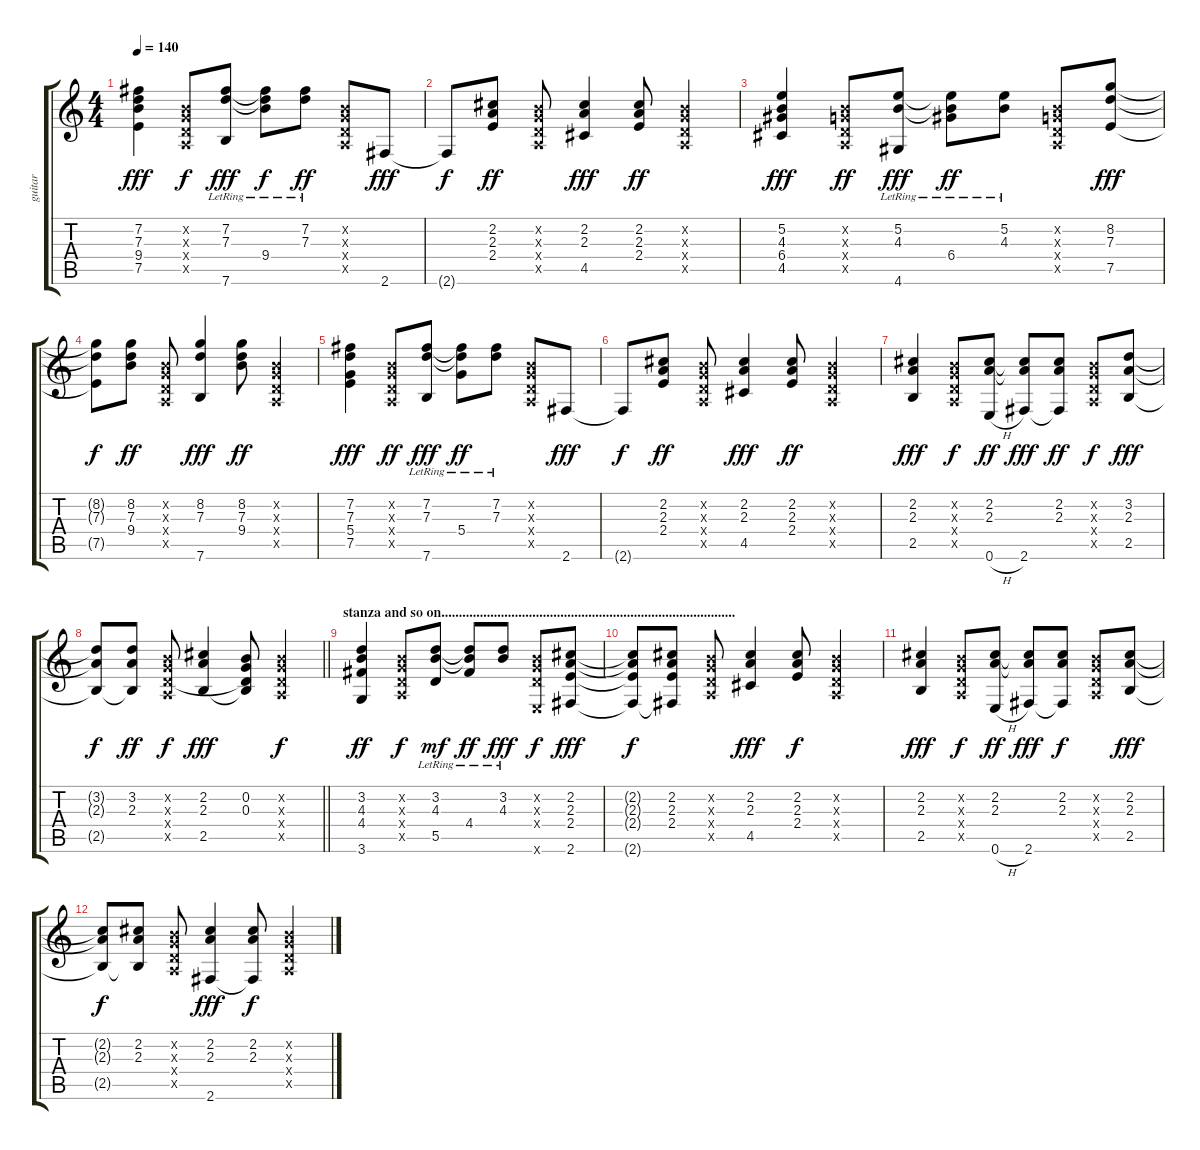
\track ("guitar" "guitar") {instrument acousticguitarnylon}
\staff {score tabs}
\tuning (E4 B3 G3 D3 A2 E2) {hide}
\ts (4 4)
\tempo 140
\clef g2
\ks c
(7.2 7.3 9.4 7.5).4{dy fff} (0.2{x} 0.3{x} 0.4{x} 0.5{x}).8{dy f} (7.2{lr} 7.3{lr} 7.6{lr}).8{dy fff} (7.2{t} 7.3{t} 9.4{lr}).8{dy f} (7.2{lr} 7.3{lr}).8{dy ff} (0.2{x} 0.3{x} 0.4{x} 0.5{x}).8 2.6.8{dy fff} |
2.6{t}.8{dy f} (2.2 2.3 2.4).8{dy ff} (0.2{x} 0.3{x} 0.4{x} 0.5{x}).8 (2.2 2.3 4.5).4{dy fff} (2.2 2.3 2.4).8{dy ff} (0.2{x} 0.3{x} 0.4{x} 0.5{x}).4 |
(5.2 4.3 6.4 4.5).4{dy fff} (0.2{x} 0.3{x} 0.4{x} 0.5{x}).8{dy ff} (5.2{lr} 4.3{lr} 4.6{lr}).8{dy fff} (5.2{t} 4.3{t} 6.4{lr}).8{dy ff} (5.2{lr} 4.3{lr}).8 (0.2{x} 0.3{x} 0.4{x} 0.5{x}).8 (8.2 7.3 7.5).8{dy fff} |
(8.2{t} 7.3{t} 7.5{t}).8{dy f} (8.2 7.3 9.4).8{dy ff} (0.2{x} 0.3{x} 0.4{x} 0.5{x}).8 (8.2 7.3 7.6).4{dy fff} (8.2 7.3 9.4).8{dy ff} (0.2{x} 0.3{x} 0.4{x} 0.5{x}).4 |
(7.2 7.3 5.4 7.5).4{dy fff} (0.2{x} 0.3{x} 0.4{x} 0.5{x}).8{dy ff} (7.2{lr} 7.3{lr} 7.6{lr}).8{dy fff} (7.2{t} 7.3{t} 5.4{lr}).8{dy ff} (7.2{lr} 7.3{lr}).8 (0.2{x} 0.3{x} 0.4{x} 0.5{x}).8 2.6.8{dy fff} |
2.6{t}.8{dy f} (2.2 2.3 2.4).8{dy ff} (0.2{x} 0.3{x} 0.4{x} 0.5{x}).8 (2.2 2.3 4.5).4{dy fff} (2.2 2.3 2.4).8{dy ff} (0.2{x} 0.3{x} 0.4{x} 0.5{x}).4 |
(2.2 2.3 2.5).4{dy fff} (0.2{x} 0.3{x} 0.4{x} 0.5{x}).8{dy f} (2.2 2.3 0.6{h}).8{dy ff} (2.2{t} 2.3{t} 2.6).8{dy fff} (2.2 2.3 2.6{t}).8{dy ff} (0.2{x} 0.3{x} 0.4{x} 0.5{x}).8{dy f} (3.2 2.3 2.5).8{dy fff} |
\barLineRight lightlight
(3.2{t} 2.3{t} 2.5{t}).8{dy f} (3.2 2.3 2.5{t}).8{dy ff} (0.2{x} 0.3{x} 0.4{x} 0.5{x}).8{dy f} (2.2 2.3 2.5).4{dy fff} (0.2 0.3 0.4{t} 2.5{t}).8 (0.2{x} 0.3{x} 0.4{x} 0.5{x}).4{dy f} |
\section ("" "stanza and so on....................................................................................")
(3.2 4.3 4.4 3.6).4{dy ff} (0.2{x} 0.3{x} 0.4{x} 0.5{x}).8{dy f} (3.2 4.3 5.5{lr}).8{dy mf} (3.2{t} 4.3{t} 4.4{lr}).8{dy ff} (3.2{lr} 4.3{lr}).8{dy fff} (0.2{x} 0.3{x} 0.4{x} 0.6{x}).8{dy f} (2.2 2.3 2.4 2.6).8{dy fff} |
(2.2{t} 2.3{t} 2.4{t} 2.6{t}).8{dy f} (2.2 2.3 2.4 2.6{t}).8 (0.2{x} 0.3{x} 0.4{x} 0.5{x}).8 (2.2 2.3 4.5).4{dy fff} (2.2 2.3 2.4).8{dy f} (0.2{x} 0.3{x} 0.4{x} 0.5{x}).4 |
(2.2 2.3 2.5).4{dy fff} (0.2{x} 0.3{x} 0.4{x} 0.5{x}).8{dy f} (2.2 2.3 0.6{h}).8{dy ff} (2.2{t} 2.3{t} 2.6).8{dy fff} (2.2 2.3 2.6{t}).8{dy f} (0.2{x} 0.3{x} 0.4{x} 0.5{x}).8 (2.2 2.3 2.5).8{dy fff} |
(2.2{t} 2.3{t} 2.5{t}).8{dy f} (2.2 2.3 2.5{t}).8 (0.2{x} 0.3{x} 0.4{x} 0.5{x}).8 (2.2 2.3 2.6).4{dy fff} (2.2 2.3 2.6{t}).8{dy f} (0.2{x} 0.3{x} 0.4{x} 0.5{x}).4
